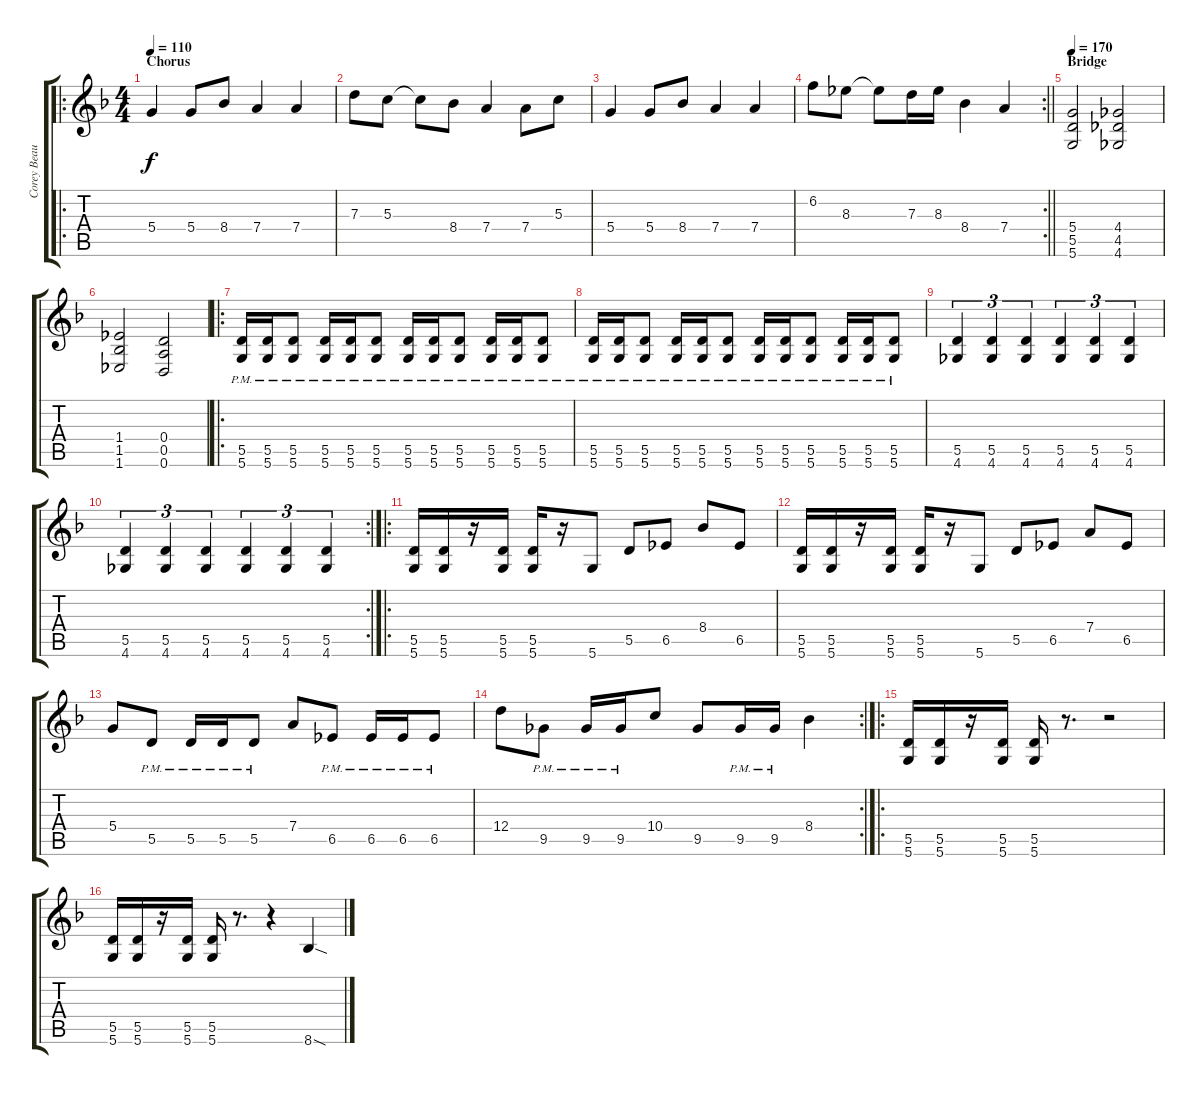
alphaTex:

\track ("Corey Beaulieu" "Corey Beau") {instrument distortionguitar}
\staff {score tabs}
\tuning (E4 B3 G3 D3 A2 D2) {hide}
\ro
\ts (4 4)
\section ("" "Chorus")
\tempo 110
\clef g2
\ks dminor
5.4.4{dy f} 5.4.8 8.4.8 7.4.4 7.4.4 |
7.3.8 5.3.8 5.3{t}.8 8.4.8 7.4.4 7.4.8 5.3.8 |
5.4.4 5.4.8 8.4.8 7.4.4 7.4.4 |
\rc 2
\barLineRight lightlight
6.2.8 8.3.8 8.3{t}.8 7.3.16 8.3.16 8.4.4 7.4.4 |
\section ("" "Bridge")
\tempo 170
(5.4 5.5 5.6).2 (4.4 4.5 4.6).2 |
(1.4 1.5 1.6).2 (0.4 0.5 0.6).2 |
\ro
(5.5{pm} 5.6{pm}).16 (5.5{pm} 5.6{pm}).16 (5.5{pm} 5.6{pm}).8 (5.5{pm} 5.6{pm}).16 (5.5{pm} 5.6{pm}).16 (5.5{pm} 5.6{pm}).8 (5.5{pm} 5.6{pm}).16 (5.5{pm} 5.6{pm}).16 (5.5{pm} 5.6{pm}).8 (5.5{pm} 5.6{pm}).16 (5.5{pm} 5.6{pm}).16 (5.5{pm} 5.6{pm}).8 |
(5.5{pm} 5.6{pm}).16 (5.5{pm} 5.6{pm}).16 (5.5{pm} 5.6{pm}).8 (5.5{pm} 5.6{pm}).16 (5.5{pm} 5.6{pm}).16 (5.5{pm} 5.6{pm}).8 (5.5{pm} 5.6{pm}).16 (5.5{pm} 5.6{pm}).16 (5.5{pm} 5.6{pm}).8 (5.5{pm} 5.6{pm}).16 (5.5{pm} 5.6{pm}).16 (5.5{pm} 5.6{pm}).8 |
(5.5 4.6).4{tu (3 2)} (5.5 4.6).4{tu (3 2)} (5.5 4.6).4{tu (3 2)} (5.5 4.6).4{tu (3 2)} (5.5 4.6).4{tu (3 2)} (5.5 4.6).4{tu (3 2)} |
\rc 2
(5.5 4.6).4{tu (3 2)} (5.5 4.6).4{tu (3 2)} (5.5 4.6).4{tu (3 2)} (5.5 4.6).4{tu (3 2)} (5.5 4.6).4{tu (3 2)} (5.5 4.6).4{tu (3 2)} |
\ro
(5.5 5.6).16 (5.5 5.6).16 r.16 (5.5 5.6).16 (5.5 5.6).16 r.16 5.6.8 5.5.8 6.5.8 8.4.8 6.5.8 |
(5.5 5.6).16 (5.5 5.6).16 r.16 (5.5 5.6).16 (5.5 5.6).16 r.16 5.6.8 5.5.8 6.5.8 7.4.8 6.5.8 |
5.4.8 5.5{pm}.8 5.5{pm}.16 5.5{pm}.16 5.5{pm}.8 7.4.8 6.5{pm}.8 6.5{pm}.16 6.5{pm}.16 6.5{pm}.8 |
\rc 2
12.4.8 9.5{pm}.8 9.5{pm}.16 9.5{pm}.16 10.4.8 9.5.8 9.5{pm}.16 9.5{pm}.16 8.4.4 |
\ro
(5.5 5.6).16 (5.5 5.6).16 r.16 (5.5 5.6).16 (5.5 5.6).16 r.8{d} r.2 |
(5.5 5.6).16 (5.5 5.6).16 r.16 (5.5 5.6).16 (5.5 5.6).16 r.8{d} r.4 8.6{sod}.4
